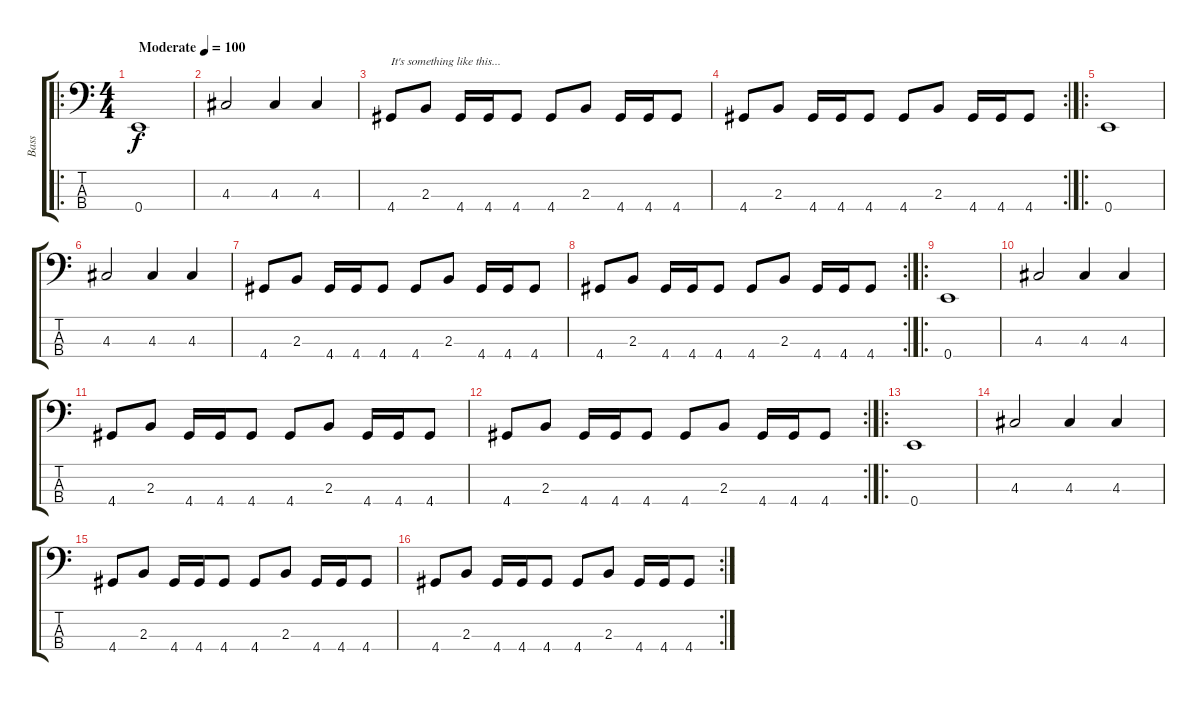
\track ("Bass" "Bass") {instrument electricbassfinger}
\staff {score tabs}
\tuning (G2 D2 A1 E1) {hide}
\ro
\ts (4 4)
\tempo (100 "Moderate")
\clef f4
\ks c
0.4.1{dy f instrument electricbassfinger} |
4.3.2 4.3.4 4.3.4 |
4.4.8{txt "It's something like this..."} 2.3.8 4.4.16 4.4.16 4.4.8 4.4.8 2.3.8 4.4.16 4.4.16 4.4.8 |
\rc 2
4.4.8 2.3.8 4.4.16 4.4.16 4.4.8 4.4.8 2.3.8 4.4.16 4.4.16 4.4.8 |
\ro
0.4.1 |
4.3.2 4.3.4 4.3.4 |
4.4.8 2.3.8 4.4.16 4.4.16 4.4.8 4.4.8 2.3.8 4.4.16 4.4.16 4.4.8 |
\rc 2
4.4.8 2.3.8 4.4.16 4.4.16 4.4.8 4.4.8 2.3.8 4.4.16 4.4.16 4.4.8 |
\ro
0.4.1 |
4.3.2 4.3.4 4.3.4 |
4.4.8 2.3.8 4.4.16 4.4.16 4.4.8 4.4.8 2.3.8 4.4.16 4.4.16 4.4.8 |
\rc 2
4.4.8 2.3.8 4.4.16 4.4.16 4.4.8 4.4.8 2.3.8 4.4.16 4.4.16 4.4.8 |
\ro
0.4.1 |
4.3.2 4.3.4 4.3.4 |
4.4.8 2.3.8 4.4.16 4.4.16 4.4.8 4.4.8 2.3.8 4.4.16 4.4.16 4.4.8 |
\rc 2
4.4.8 2.3.8 4.4.16 4.4.16 4.4.8 4.4.8 2.3.8 4.4.16 4.4.16 4.4.8
